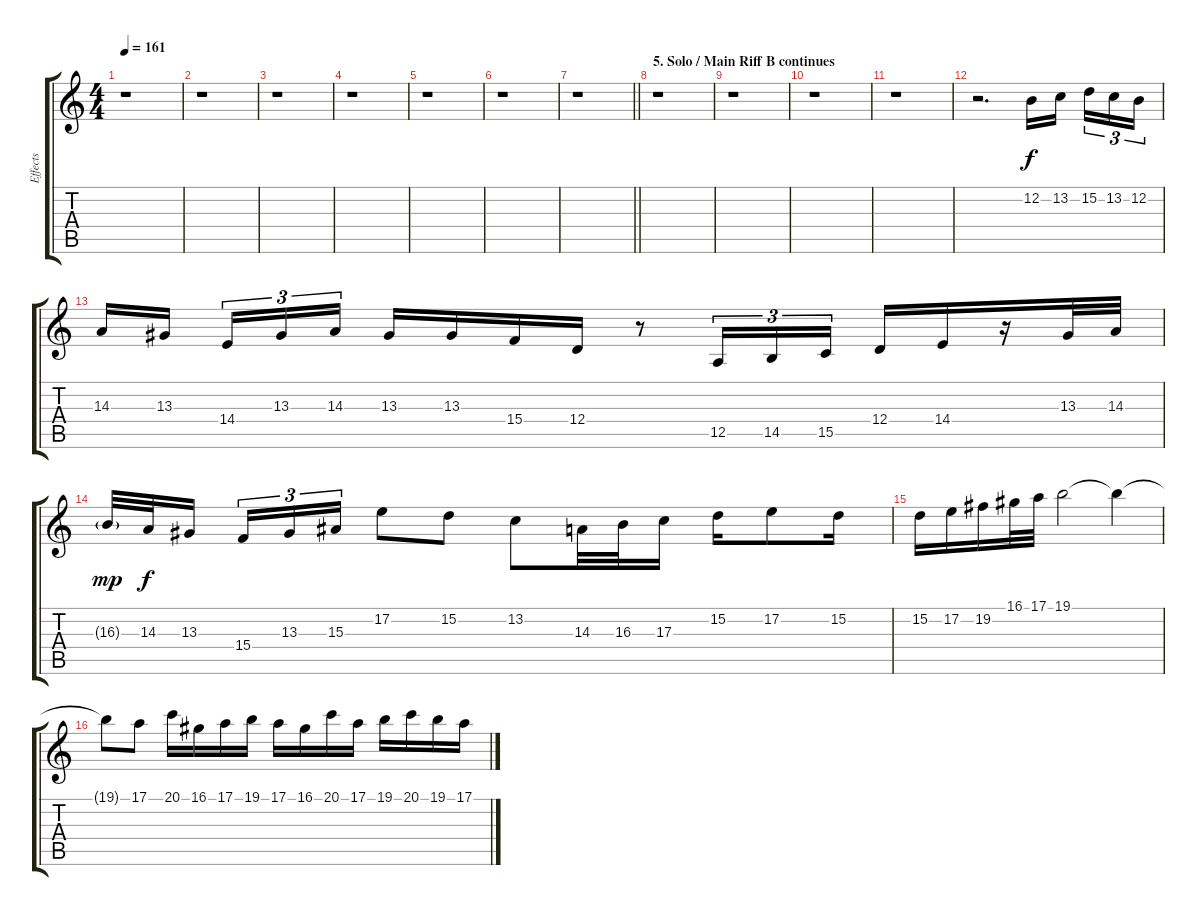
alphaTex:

\track ("Effects" "Effects") {instrument piccolo}
\staff {score tabs}
\tuning (E4 B3 G3 D3 A2 E2) {hide}
\ts (4 4)
\tempo 161
\clef g2
\ks c
r.1{dy f} |
r.1 |
r.1 |
r.1 |
r.1 |
r.1 |
\barLineRight lightlight
r.1 |
\section ("" "5. Solo / Main Riff B continues")
r.1 |
r.1 |
r.1 |
r.1 |
r.2{d volume 10 instrument distortionguitar} 12.2.16 13.2.16{beam splitsecondary} 15.2.16{tu (3 2)} 13.2.16{tu (3 2)} 12.2.16{tu (3 2)} |
14.3.16 13.3.16{beam splitsecondary} 14.4.16{tu (3 2)} 13.3.16{tu (3 2)} 14.3.16{tu (3 2)} 13.3.16 13.3.16 15.4.16 12.4.16 r.8 12.5.16{tu (3 2)} 14.5.16{tu (3 2)} 15.5.16{tu (3 2)} 12.4.16 14.4.16 r.16 13.3.32 14.3.32 |
16.3{g}.32{dy mp} 14.3.32{dy f} 13.3.16{beam splitsecondary} 15.4.16{tu (3 2)} 13.3.16{tu (3 2)} 15.3.16{tu (3 2)} 17.2.8 15.2.8 13.2.8 14.3.32 16.3.32 17.3.16 15.2.16 17.2.8 15.2.16 |
15.2.16 17.2.16 19.2.16 16.1.32 17.1.32 19.1.2 19.1{t}.4 |
19.1{t}.8 17.1.8 20.1.16 16.1.16 17.1.16 19.1.16 17.1.16 16.1.16 20.1.16 17.1.16 19.1.16 20.1.16 19.1.16 17.1.16
